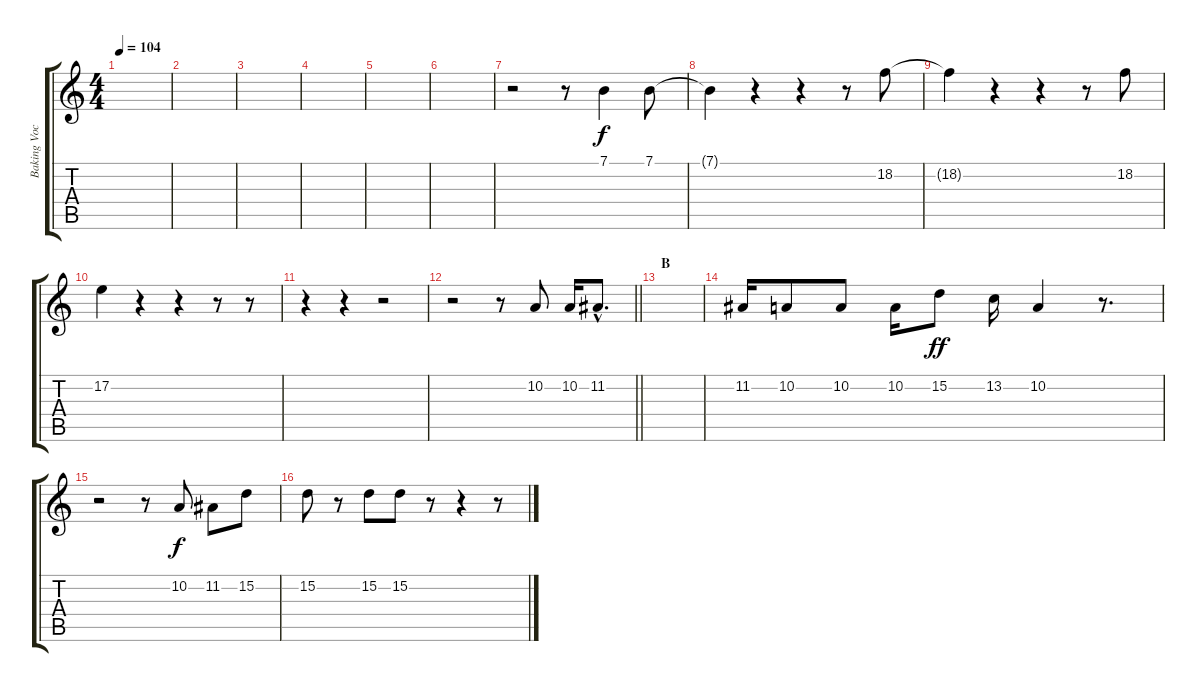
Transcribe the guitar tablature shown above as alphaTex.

\track ("Baking Vocals" "Baking Voc") {instrument tenorsax}
\staff {score tabs}
\tuning (E4 B3 G3 D3 A2 D2) {hide}
\ts (4 4)
\tempo 104
\clef g2
\ks c
|
|
|
|
|
|
r.2 r.8 7.1.4 7.1.8 |
7.1{t}.4 r.4 r.4 r.8 18.2.8 |
18.2{t}.4 r.4 r.4 r.8 18.2.8 |
17.2.4 r.4 r.4 r.8 r.8 |
r.4 r.4 r.2 |
\barLineRight lightlight
r.2 r.8 10.2.8 10.2.16 11.2{hac}.8{d} |
\section ("" "B")
|
11.2.16 10.2.8 10.2.8 10.2.16 15.2.8{dy ff} 13.2.16 10.2.4 r.8{d} |
r.2 r.8 10.2.8{dy f} 11.2.8 15.2.8 |
15.2.8 r.8 15.2.8 15.2.8 r.8 r.4 r.8
